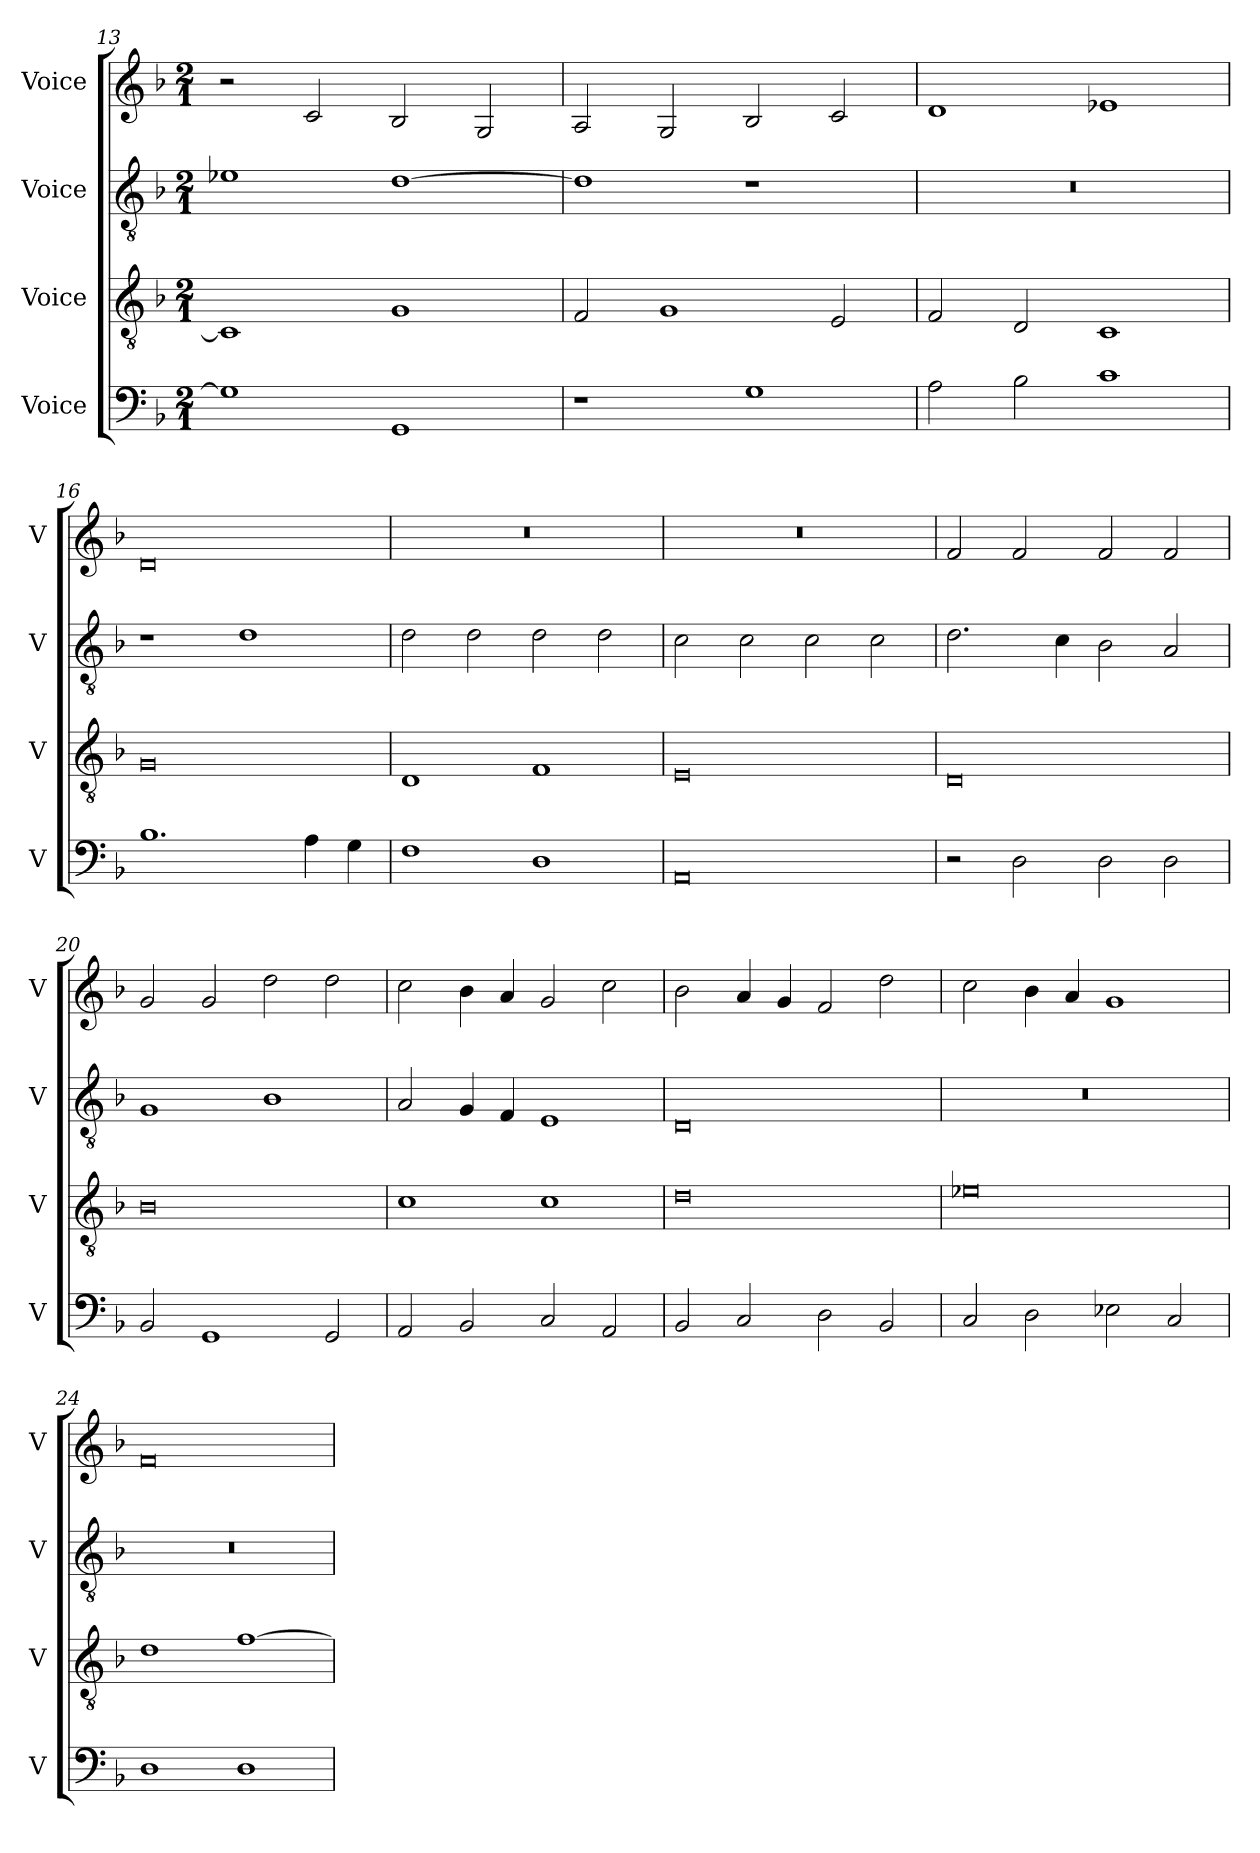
**kern	**kern	**kern	**kern
*part4	*part3	*part2	*part1
*staff4	*staff3	*staff2	*staff1
*I"Voice	*I"Voice	*I"Voice	*I"Voice
*I'V	*I'V	*I'V	*I'V
!!LO:PB:g=z
*clefF4	*clefGv2	*clefGv2	*clefG2
*k[b-]	*k[b-]	*k[b-]	*k[b-]
*M2/1	*M2/1	*M2/1	*M2/1
=13	=13	=13	=13
1G]	1C]	1e-X	2r
.	.	.	2c/
1GG	1G	[1d	2B-/
.	.	.	2G/
=14	=14	=14	=14
1r	2F/	1d]	2A/
.	1G	.	2G/
1G	.	1r	2B-/
.	2E/	.	2c/
=15	=15	=15	=15
2A\	2F/	0r	1d
2B-\	2D/	.	.
1c	1C	.	1e-X
=16	=16	=16	=16
1.B-	0G	1r	0d
.	.	1d	.
4A\	.	.	.
4G\	.	.	.
!!LO:LB:g=z
=17	=17	=17	=17
1F	1D	2d\	0r
.	.	2d\	.
1D	1F	2d\	.
.	.	2d\	.
=18	=18	=18	=18
0AA	0E	2c\	0r
.	.	2c\	.
.	.	2c\	.
.	.	2c\	.
=19	=19	=19	=19
2r	0D	2.d\	2f/
2D\	.	.	2f/
.	.	4c\	.
2D\	.	2B-\	2f/
2D\	.	2A/	2f/
=20	=20	=20	=20
2BB-/	0B-	1G	2g/
1GG	.	.	2g/
.	.	1B-	2dd\
2GG/	.	.	2dd\
!!LO:LB:g=z
=21	=21	=21	=21
2AA/	1c	2A/	2cc\
2BB-/	.	4G/	4b-\
.	.	4F/	4a/
2C/	1c	1E	2g/
2AA/	.	.	2cc\
=22	=22	=22	=22
2BB-/	0d	0D	2b-\
2C/	.	.	4a/
.	.	.	4g/
2D\	.	.	2f/
2BB-/	.	.	2dd\
=23	=23	=23	=23
2C/	0e-X	0r	2cc\
2D\	.	.	4b-\
.	.	.	4a/
2E-X\	.	.	1g
2C/	.	.	.
=24	=24	=24	=24
1D	1d	0r	0f
1D	[1f	.	.
=	=	=	=
*-	*-	*-	*-
